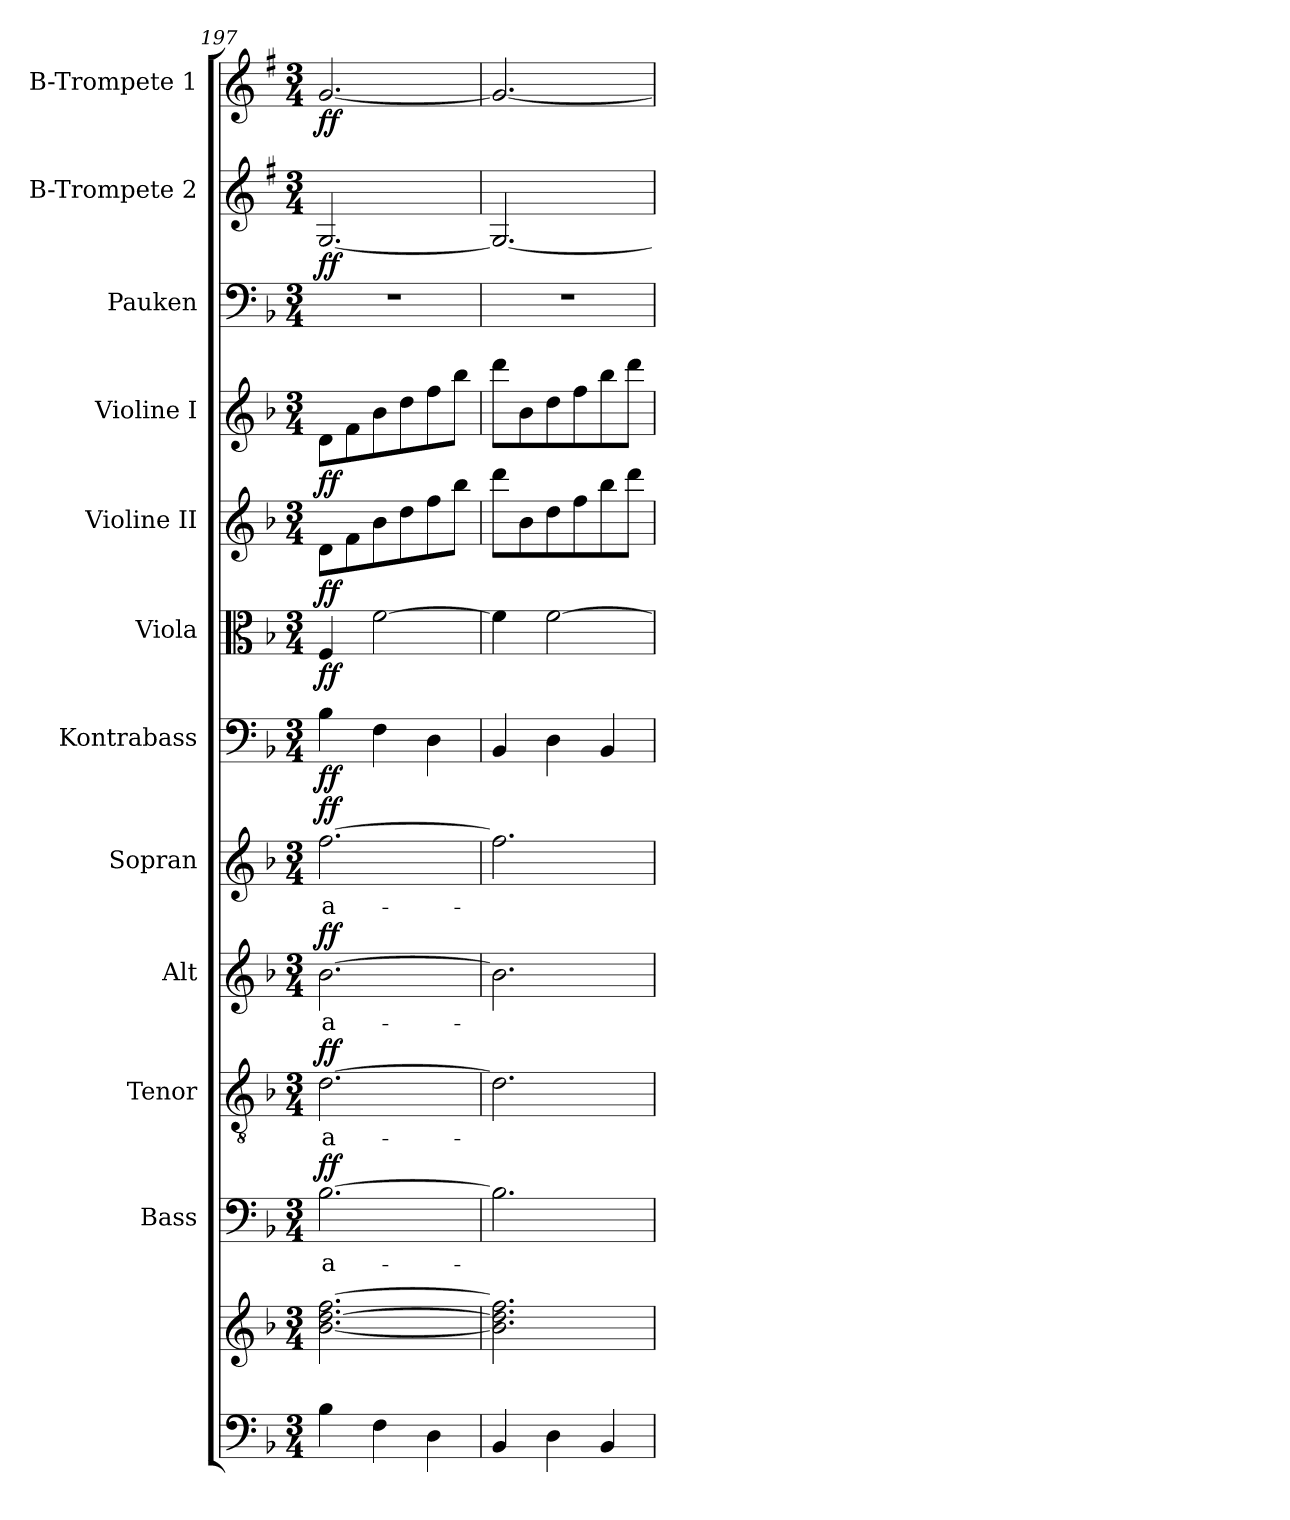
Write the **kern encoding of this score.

**kern	**kern	**kern	**text	**dynam	**kern	**text	**dynam	**kern	**text	**dynam	**kern	**text	**dynam	**kern	**dynam	**kern	**dynam	**kern	**dynam	**kern	**dynam	**kern	**kern	**dynam	**kern	**dynam
*part12	*part12	*part11	*part11	*part11	*part10	*part10	*part10	*part9	*part9	*part9	*part8	*part8	*part8	*part7	*part7	*part6	*part6	*part5	*part5	*part4	*part4	*part3	*part2	*part2	*part1	*part1
*staff13	*staff12	*staff11	*staff11	*staff11	*staff10	*staff10	*staff10	*staff9	*staff9	*staff9	*staff8	*staff8	*staff8	*staff7	*staff7	*staff6	*staff6	*staff5	*staff5	*staff4	*staff4	*staff3	*staff2	*staff2	*staff1	*staff1
*	*	*I"Bass	*	*	*I"Tenor	*	*	*I"Alt	*	*	*I"Sopran	*	*	*I"Kontrabass	*	*I"Viola	*	*I"Violine II	*	*I"Violine I	*	*I"Pauken	*I"B-Trompete 2	*	*I"B-Trompete 1	*
*	*	*I'B.	*	*	*I'T.	*	*	*I'A.	*	*	*I'S.	*	*	*I'Kb.	*	*I'Vla.	*	*I'Vl. II	*	*I'Vl. I	*	*I'Pk.	*I'B Trp. 2	*	*I'B Trp. 1	*
*clefF4	*clefG2	*clefF4	*	*	*clefGv2	*	*	*clefG2	*	*	*clefG2	*	*	*clefF4	*	*clefC3	*	*clefG2	*	*clefG2	*	*clefF4	*clefG2	*	*clefG2	*
*	*	*	*	*	*	*	*	*	*	*	*	*	*	*ITrd7c12	*	*	*	*	*	*	*	*	*ITrd1c2	*	*ITrd1c2	*
*k[b-]	*k[b-]	*k[b-]	*	*	*k[b-]	*	*	*k[b-]	*	*	*k[b-]	*	*	*k[b-]	*	*k[b-]	*	*k[b-]	*	*k[b-]	*	*k[b-]	*k[b-]	*	*k[b-]	*
*F:	*F:	*F:	*	*	*F:	*	*	*F:	*	*	*F:	*	*	*F:	*	*F:	*	*F:	*	*F:	*	*F:	*F:	*	*F:	*
*M3/4	*M3/4	*M3/4	*	*	*M3/4	*	*	*M3/4	*	*	*M3/4	*	*	*M3/4	*	*M3/4	*	*M3/4	*	*M3/4	*	*M3/4	*M3/4	*	*M3/4	*
=197	=197	=197	=197	=197	=197	=197	=197	=197	=197	=197	=197	=197	=197	=197	=197	=197	=197	=197	=197	=197	=197	=197	=197	=197	=197	=197
!	!	!	!LO:LY:b	!LO:DY:a	!	!LO:LY:b	!LO:DY:a	!	!LO:LY:b	!LO:DY:a	!	!LO:LY:b	!LO:DY:a	!	!LO:DY:b	!	!LO:DY:b	!	!LO:DY:b	!	!LO:DY:b	!	!	!LO:DY:b	!	!LO:DY:b
4B-\	[2.b-\ [2.dd\ [2.ff\	[2.B-\	a-	ff	[2.d\	a-	ff	[2.b-\	a-	ff	[2.ff\	a-	ff	4BB-\	ff	4F/	ff	8d\L	ff	8d\L	ff	2.r	[2.F/	ff	[2.f/	ff
.	.	.	.	.	.	.	.	.	.	.	.	.	.	.	.	.	.	8f\	.	8f\	.	.	.	.	.	.
4F\	.	.	.	.	.	.	.	.	.	.	.	.	.	4FF\	.	[2f\	.	8b-\	.	8b-\	.	.	.	.	.	.
.	.	.	.	.	.	.	.	.	.	.	.	.	.	.	.	.	.	8dd\	.	8dd\	.	.	.	.	.	.
4D\	.	.	.	.	.	.	.	.	.	.	.	.	.	4DD\	.	.	.	8ff\	.	8ff\	.	.	.	.	.	.
.	.	.	.	.	.	.	.	.	.	.	.	.	.	.	.	.	.	8bb-\J	.	8bb-\J	.	.	.	.	.	.
=198	=198	=198	=198	=198	=198	=198	=198	=198	=198	=198	=198	=198	=198	=198	=198	=198	=198	=198	=198	=198	=198	=198	=198	=198	=198	=198
4BB-/	2.b-\] 2.dd\] 2.ff\]	2.B-\]	.	.	2.d\]	.	.	2.b-\]	.	.	2.ff\]	.	.	4BBB-/	.	4f\]	.	8ddd\L	.	8ddd\L	.	2.r	2.F/_	.	2.f/_	.
.	.	.	.	.	.	.	.	.	.	.	.	.	.	.	.	.	.	8b-\	.	8b-\	.	.	.	.	.	.
4D\	.	.	.	.	.	.	.	.	.	.	.	.	.	4DD\	.	[2f\	.	8dd\	.	8dd\	.	.	.	.	.	.
.	.	.	.	.	.	.	.	.	.	.	.	.	.	.	.	.	.	8ff\	.	8ff\	.	.	.	.	.	.
4BB-/	.	.	.	.	.	.	.	.	.	.	.	.	.	4BBB-/	.	.	.	8bb-\	.	8bb-\	.	.	.	.	.	.
.	.	.	.	.	.	.	.	.	.	.	.	.	.	.	.	.	.	8ddd\J	.	8ddd\J	.	.	.	.	.	.
=	=	=	=	=	=	=	=	=	=	=	=	=	=	=	=	=	=	=	=	=	=	=	=	=	=	=
*-	*-	*-	*-	*-	*-	*-	*-	*-	*-	*-	*-	*-	*-	*-	*-	*-	*-	*-	*-	*-	*-	*-	*-	*-	*-	*-
